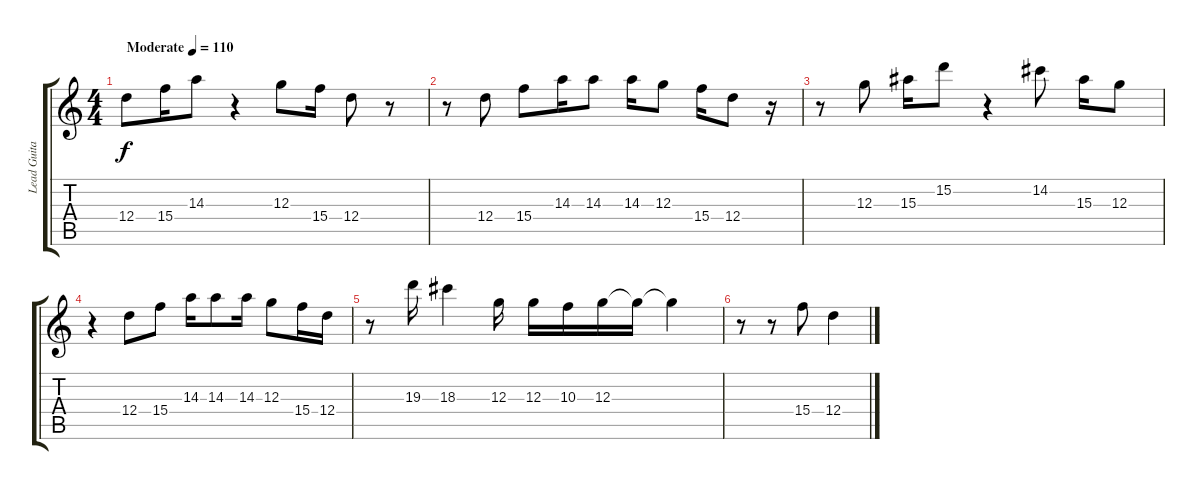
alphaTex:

\track ("Lead Guitar" "Lead Guita") {instrument distortionguitar}
\staff {score tabs}
\tuning (E4 B3 G3 D3 A2 E2) {hide}
\ts (4 4)
\tempo (110 "Moderate")
\clef g2
\ks c
12.4.8{dy f instrument distortionguitar} 15.4.16 14.3.8 r.4 12.3.8 15.4.16 12.4.8 r.8 |
r.8 12.4.8 15.4.8 14.3.16 14.3.8 14.3.16 12.3.8 15.4.16 12.4.8 r.16 |
r.8 12.3.8 15.3.16 15.2.8 r.4 14.2.8 15.3.16 12.3.8 |
r.4 12.4.8 15.4.8 14.3.16 14.3.8 14.3.16 12.3.8 15.4.16 12.4.16 |
r.8 19.3.16 18.3.4 12.3.16 12.3.16 10.3.16 12.3.16 12.3{t}.16 12.3{t}.4 |
r.8 r.8 15.4.8 12.4.4
